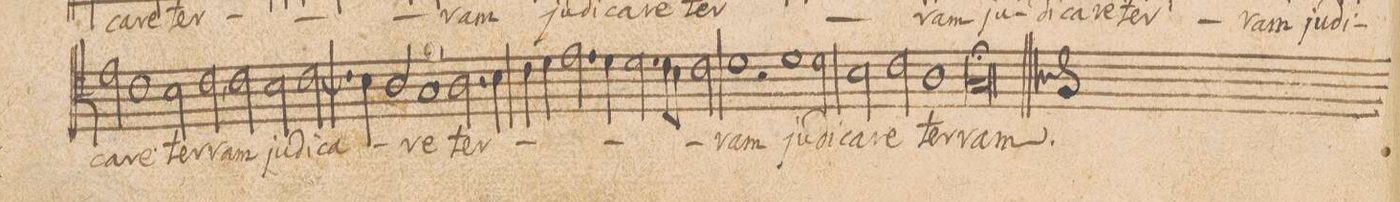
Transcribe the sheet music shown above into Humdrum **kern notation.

**kern	**text
*I"Tenore	*
*clefC4	*
*k[]	*
*met(c|)	*
*M2/1	*
2e\	-ca-
1c\	-re
=82-	=82-
2B\	ter-
2c\,	-ram
2c\	ju-
=83-	=83-
2B\	-di-
[<2c\	-ca-
4c\]	.
4B\	.
2A/	.
=84-	=84-
1G/	-re
2.A\	ter-
4B\	.
=85-	=85-
4c\	.
4d\	.
2.e\	.
4d\	.
2.d\	.
=86-	=86-
8c\L	.
8B\J	.
2c\	.
1d\	-ram
=87-	=87-
2r	.
1d\	ju-
2d\	-di-
=88-	=88-
2B\	-ca-
2c\	-re
1A\	ter-
=89-	=89-
0G/;	-ram.
==	==
*-	*-
